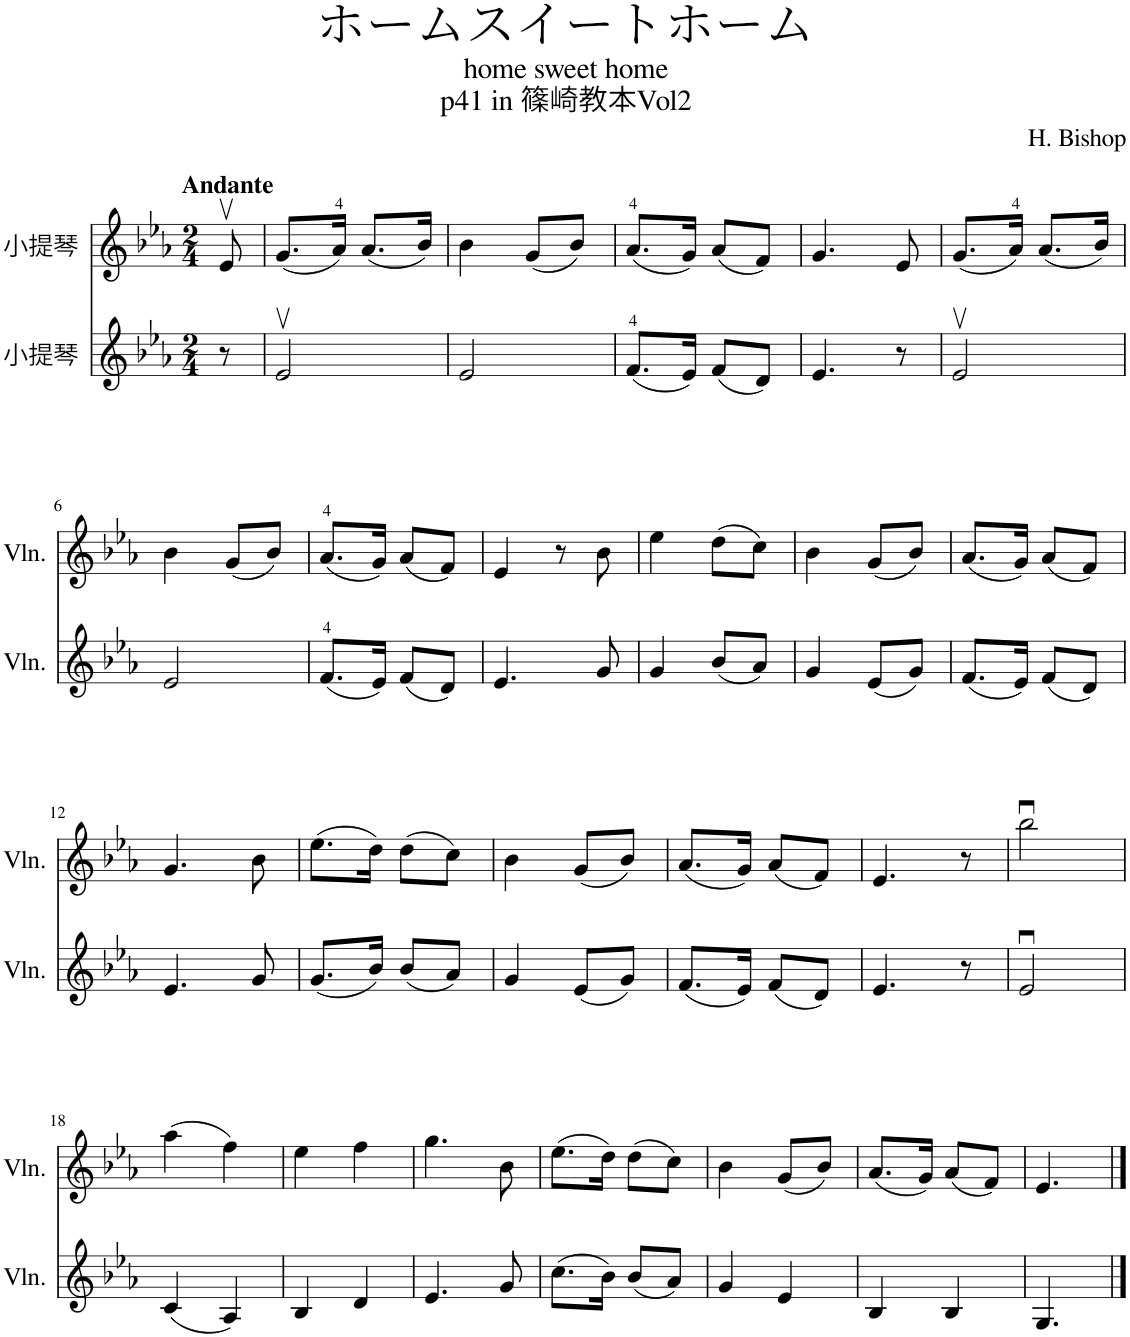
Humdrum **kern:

**kern	**kern
*part2	*part1
*staff2	*staff1
*I"小提琴	*I"小提琴
*clefG2	*clefG2
*k[b-e-a-]	*k[b-e-a-]
*M2/4	*M2/4
=	=
!	!LO:TX:a:B:t=Andante
8r	8e-v/
=1	=1
2e-v/	(8.g/L
.	16a-/Jk)
.	(8.a-/L
.	16b-/Jk)
=2	=2
2e-/	4b-\
.	(8g/L
.	8b-/J)
=3	=3
(8.f/L	(8.a-/L
16e-/Jk)	16g/Jk)
(8f/L	(8a-/L
8d/J)	8f/J)
=4	=4
4.e-/	4.g/
8r	8e-/
=5	=5
2e-v/	(8.g/L
.	16a-/Jk)
.	(8.a-/L
.	16b-/Jk)
!!LO:LB:g=z
=6	=6
2e-/	4b-\
.	(8g/L
.	8b-/J)
=7	=7
(8.f/L	(8.a-/L
16e-/Jk)	16g/Jk)
(8f/L	(8a-/L
8d/J)	8f/J)
=8	=8
4.e-/	4e-/
.	8r
8g/	8b-\
=9	=9
4g/	4ee-\
(8b-/L	(8dd\L
8a-/J)	8cc\J)
=10	=10
4g/	4b-\
(8e-/L	(8g/L
8g/J)	8b-/J)
=11	=11
(8.f/L	(8.a-/L
16e-/Jk)	16g/Jk)
(8f/L	(8a-/L
8d/J)	8f/J)
!!LO:LB:g=z
=12	=12
4.e-/	4.g/
8g/	8b-\
=13	=13
(8.g/L	(8.ee-\L
16b-/Jk)	16dd\Jk)
(8b-/L	(8dd\L
8a-/J)	8cc\J)
=14	=14
4g/	4b-\
(8e-/L	(8g/L
8g/J)	8b-/J)
=15	=15
(8.f/L	(8.a-/L
16e-/Jk)	16g/Jk)
(8f/L	(8a-/L
8d/J)	8f/J)
=16	=16
4.e-/	4.e-/
8r	8r
=17	=17
2e-u/	2bb-u\
!!LO:LB:g=z
=18	=18
(4c/	(4aa-\
4A-/)	4ff\)
=19	=19
4B-/	4ee-\
4d/	4ff\
=20	=20
4.e-/	4.gg\
8g/	8b-\
=21	=21
(8.cc\L	(8.ee-\L
16b-\Jk)	16dd\Jk)
(8b-/L	(8dd\L
8a-/J)	8cc\J)
=22	=22
4g/	4b-\
4e-/	(8g/L
.	8b-/J)
=23	=23
4B-/	(8.a-/L
.	16g/Jk)
4B-/	(8a-/L
.	8f/J)
=24	=24
4.G/	4.e-/
==	==
*-	*-
